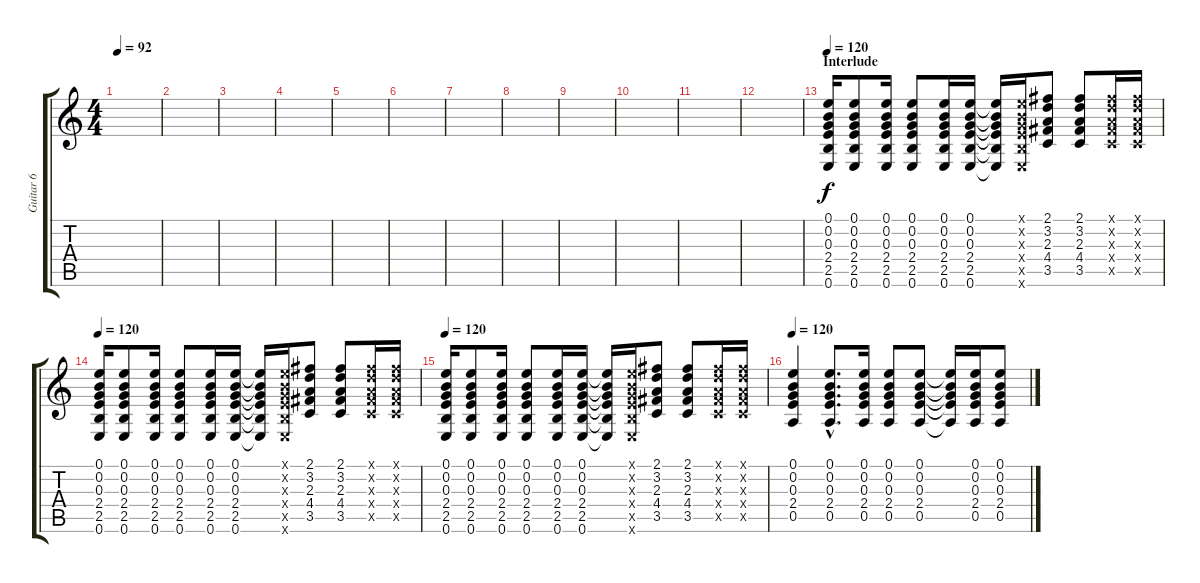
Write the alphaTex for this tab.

\track ("Guitar 6" "Guitar 6") {instrument acousticguitarnylon}
\staff {score tabs}
\tuning (E4 B3 G3 D3 A2 E2) {hide}
\ts (4 4)
\tempo 92
\clef g2
\ks c
|
|
|
|
|
|
|
|
|
|
|
|
\section ("" "Interlude")
\tempo 120
(0.1 0.2 0.3 2.4 2.5 0.6).16 (0.1 0.2 0.3 2.4 2.5 0.6).8 (0.1 0.2 0.3 2.4 2.5 0.6).16 (0.1 0.2 0.3 2.4 2.5 0.6).8 (0.1 0.2 0.3 2.4 2.5 0.6).16 (0.1 0.2 0.3 2.4 2.5 0.6).16 (0.1{t} 0.2{t} 0.3{t} 2.4{t} 2.5{t} 0.6{t}).16 (0.1{x} 0.2{x} 0.3{x} 2.4{x} 2.5{x} 0.6{x}).16 (2.1 3.2 2.3 4.4 3.5).8 (2.1 3.2 2.3 4.4 3.5).8 (2.1{x} 3.2{x} 2.3{x} 4.4{x} 3.5{x}).16 (2.1{x} 3.2{x} 2.3{x} 4.4{x} 3.5{x}).16 |
\tempo 120
(0.1 0.2 0.3 2.4 2.5 0.6).16 (0.1 0.2 0.3 2.4 2.5 0.6).8 (0.1 0.2 0.3 2.4 2.5 0.6).16 (0.1 0.2 0.3 2.4 2.5 0.6).8 (0.1 0.2 0.3 2.4 2.5 0.6).16 (0.1 0.2 0.3 2.4 2.5 0.6).16 (0.1{t} 0.2{t} 0.3{t} 2.4{t} 2.5{t} 0.6{t}).16 (0.1{x} 0.2{x} 0.3{x} 2.4{x} 2.5{x} 0.6{x}).16 (2.1 3.2 2.3 4.4 3.5).8 (2.1 3.2 2.3 4.4 3.5).8 (2.1{x} 3.2{x} 2.3{x} 4.4{x} 3.5{x}).16 (2.1{x} 3.2{x} 2.3{x} 4.4{x} 3.5{x}).16 |
\tempo 120
(0.1 0.2 0.3 2.4 2.5 0.6).16 (0.1 0.2 0.3 2.4 2.5 0.6).8 (0.1 0.2 0.3 2.4 2.5 0.6).16 (0.1 0.2 0.3 2.4 2.5 0.6).8 (0.1 0.2 0.3 2.4 2.5 0.6).16 (0.1 0.2 0.3 2.4 2.5 0.6).16 (0.1{t} 0.2{t} 0.3{t} 2.4{t} 2.5{t} 0.6{t}).16 (0.1{x} 0.2{x} 0.3{x} 2.4{x} 2.5{x} 0.6{x}).16 (2.1 3.2 2.3 4.4 3.5).8 (2.1 3.2 2.3 4.4 3.5).8 (2.1{x} 3.2{x} 2.3{x} 4.4{x} 3.5{x}).16 (2.1{x} 3.2{x} 2.3{x} 4.4{x} 3.5{x}).16 |
\tempo 120
(0.1 0.2 0.3 2.4 0.5).4 (0.1{hac} 0.2{hac} 0.3{hac} 2.4{hac} 0.5{hac}).8{d} (0.1 0.2 0.3 2.4 0.5).16 (0.1 0.2 0.3 2.4 0.5).8 (0.1 0.2 0.3 2.4 0.5).8 (0.1{t} 0.2{t} 0.3{t} 2.4{t} 0.5{t}).16 (0.1 0.2 0.3 2.4 0.5).16 (0.1 0.2 0.3 2.4 0.5).8
